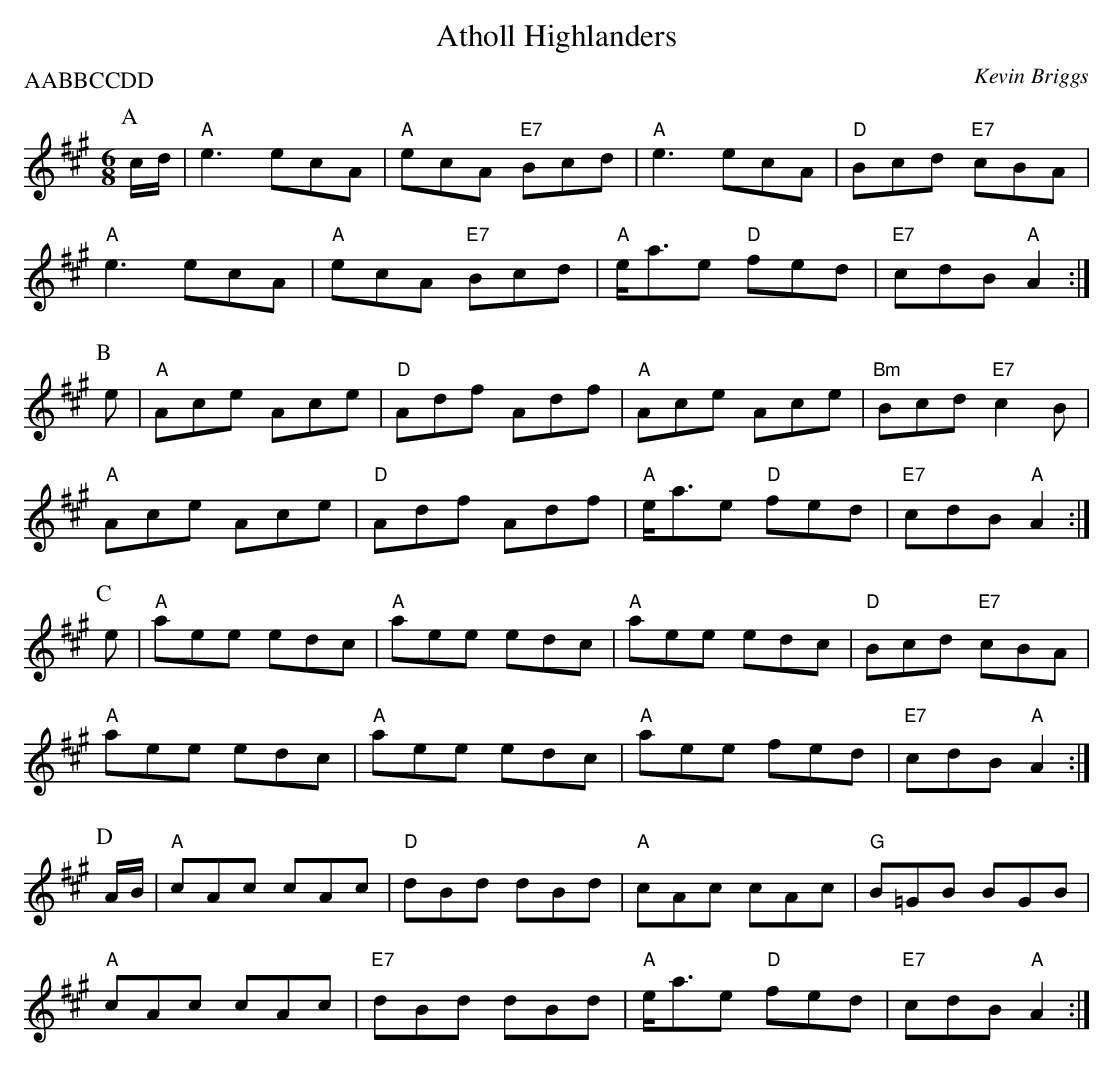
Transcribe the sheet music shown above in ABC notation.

X:1
T:Atholl Highlanders
P:AABBCCDD
C:Kevin Briggs
M:6/8
K:A
P:A
c/2d/2|"A"e3 ecA|"A"ecA "E7"Bcd|"A"e3 ecA|"D"Bcd "E7"cBA|
"A"e3 ecA|"A"ecA "E7"Bcd|"A"e/2a3/2e "D"fed|"E7"cdB "A"A2:|
P:B
e|"A"Ace Ace|"D"Adf Adf|"A"Ace Ace|"Bm"Bcd "E7"c2B|
"A"Ace Ace|"D"Adf Adf|"A"e/2a3/2e "D"fed|"E7"cdB "A"A2:|
P:C
e|"A"aee edc|"A"aee edc|"A"aee edc|"D"Bcd "E7"cBA|
"A"aee edc|"A"aee edc|"A"aee fed|"E7"cdB "A"A2:|
P:D
A/2B/2|"A"cAc cAc|"D"dBd dBd|"A"cAc cAc|"G"B=GB BGB|
"A"cAc cAc|"E7"dBd dBd|"A"e/2a3/2e "D"fed|"E7"cdB "A"A2:|
